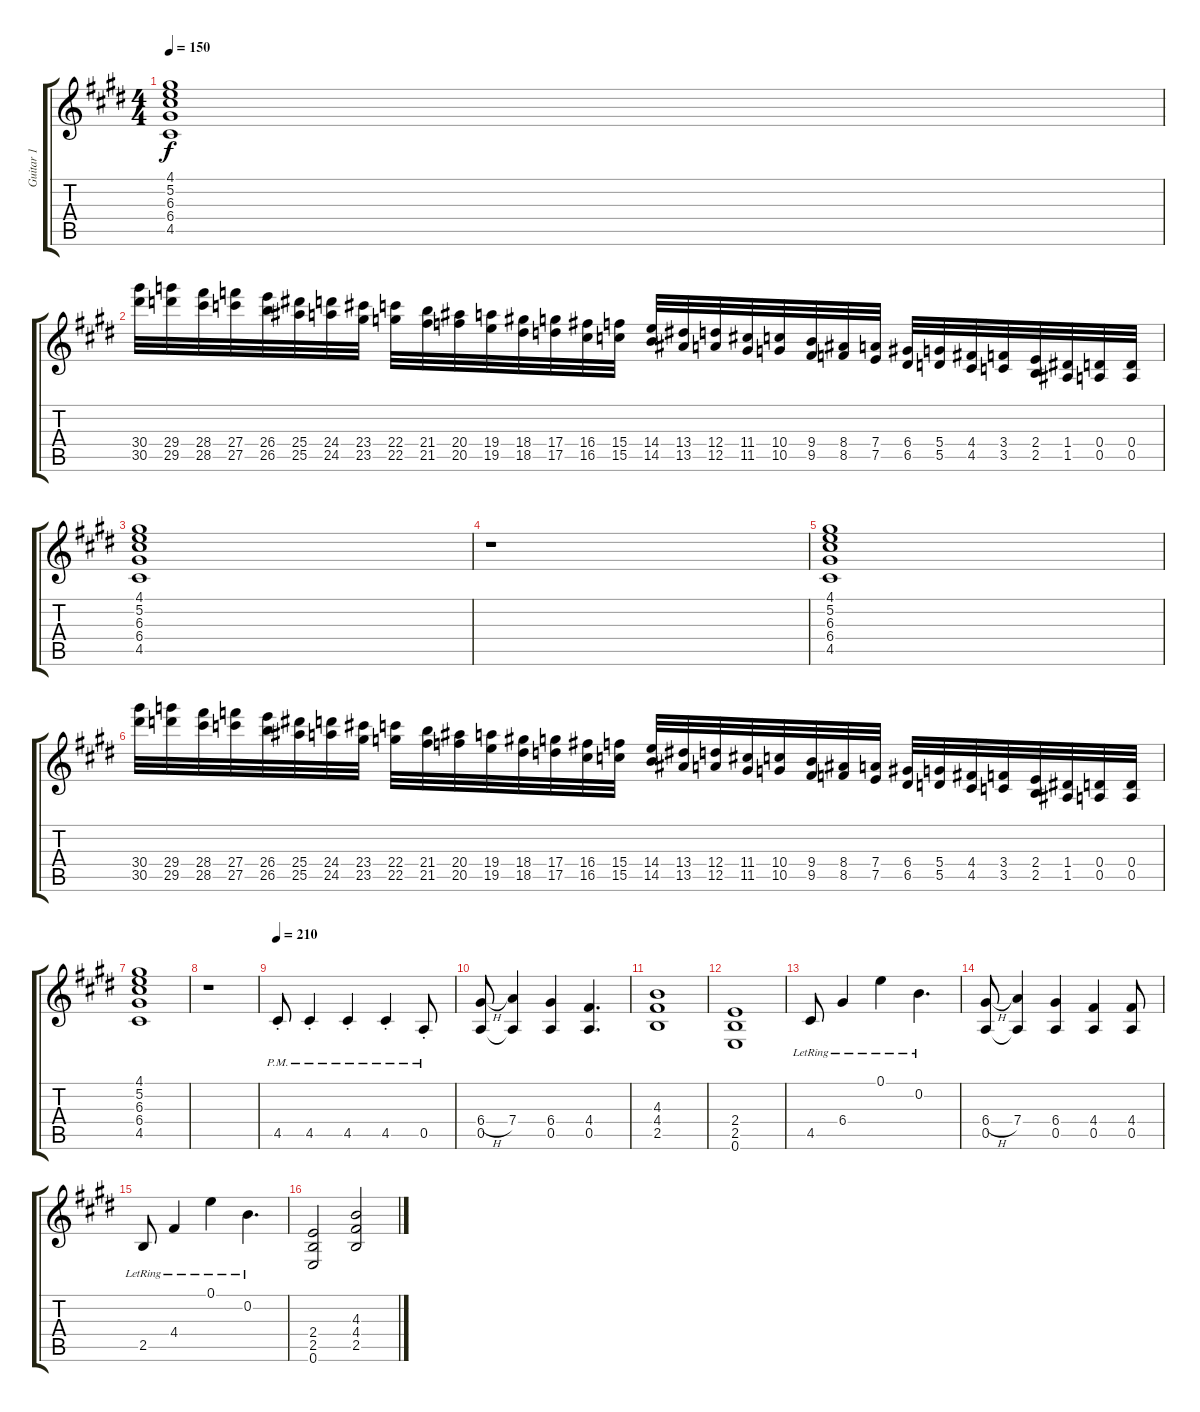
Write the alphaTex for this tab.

\track ("Guitar 1" "Guitar 1") {instrument overdrivenguitar}
\staff {score tabs}
\tuning (E4 B3 G3 D3 A2 E2) {hide}
\ts (4 4)
\tempo 150
\clef g2
\ks e
(4.1 5.2 6.3 6.4 4.5).1{dy f} |
(30.4 30.5).32 (29.4 29.5).32 (28.4 28.5).32 (27.4 27.5).32 (26.4 26.5).32 (25.4 25.5).32 (24.4 24.5).32 (23.4 23.5).32 (22.4 22.5).32 (21.4 21.5).32 (20.4 20.5).32 (19.4 19.5).32 (18.4 18.5).32 (17.4 17.5).32 (16.4 16.5).32 (15.4 15.5).32 (14.4 14.5).32 (13.4 13.5).32 (12.4 12.5).32 (11.4 11.5).32 (10.4 10.5).32 (9.4 9.5).32 (8.4 8.5).32 (7.4 7.5).32 (6.4 6.5).32 (5.4 5.5).32 (4.4 4.5).32 (3.4 3.5).32 (2.4 2.5).32 (1.4 1.5).32 (0.4 0.5).32 (0.4 0.5).32 |
(4.1 5.2 6.3 6.4 4.5).1 |
r.1 |
(4.1 5.2 6.3 6.4 4.5).1 |
(30.4 30.5).32 (29.4 29.5).32 (28.4 28.5).32 (27.4 27.5).32 (26.4 26.5).32 (25.4 25.5).32 (24.4 24.5).32 (23.4 23.5).32 (22.4 22.5).32 (21.4 21.5).32 (20.4 20.5).32 (19.4 19.5).32 (18.4 18.5).32 (17.4 17.5).32 (16.4 16.5).32 (15.4 15.5).32 (14.4 14.5).32 (13.4 13.5).32 (12.4 12.5).32 (11.4 11.5).32 (10.4 10.5).32 (9.4 9.5).32 (8.4 8.5).32 (7.4 7.5).32 (6.4 6.5).32 (5.4 5.5).32 (4.4 4.5).32 (3.4 3.5).32 (2.4 2.5).32 (1.4 1.5).32 (0.4 0.5).32 (0.4 0.5).32 |
(4.1 5.2 6.3 6.4 4.5).1 |
r.1 |
\tempo 210
4.5{pm st}.8 4.5{pm st}.4 4.5{pm st}.4 4.5{pm st}.4 0.5{pm st}.8 |
(6.4{h} 0.5).8 (7.4 0.5{t}).4 (6.4 0.5).4 (4.4 0.5).4{d} |
(4.3 4.4 2.5).1 |
(2.4 2.5 0.6).1 |
4.5{lr}.8 6.4{lr}.4 0.1{lr}.4 0.2{lr}.4{d} |
(6.4{h} 0.5).8 (7.4 0.5{t}).4 (6.4 0.5).4 (4.4 0.5).4 (4.4 0.5).8 |
2.5{lr}.8 4.4{lr}.4 0.1{lr}.4 0.2{lr}.4{d} |
(2.4 2.5 0.6).2 (4.3 4.4 2.5).2
